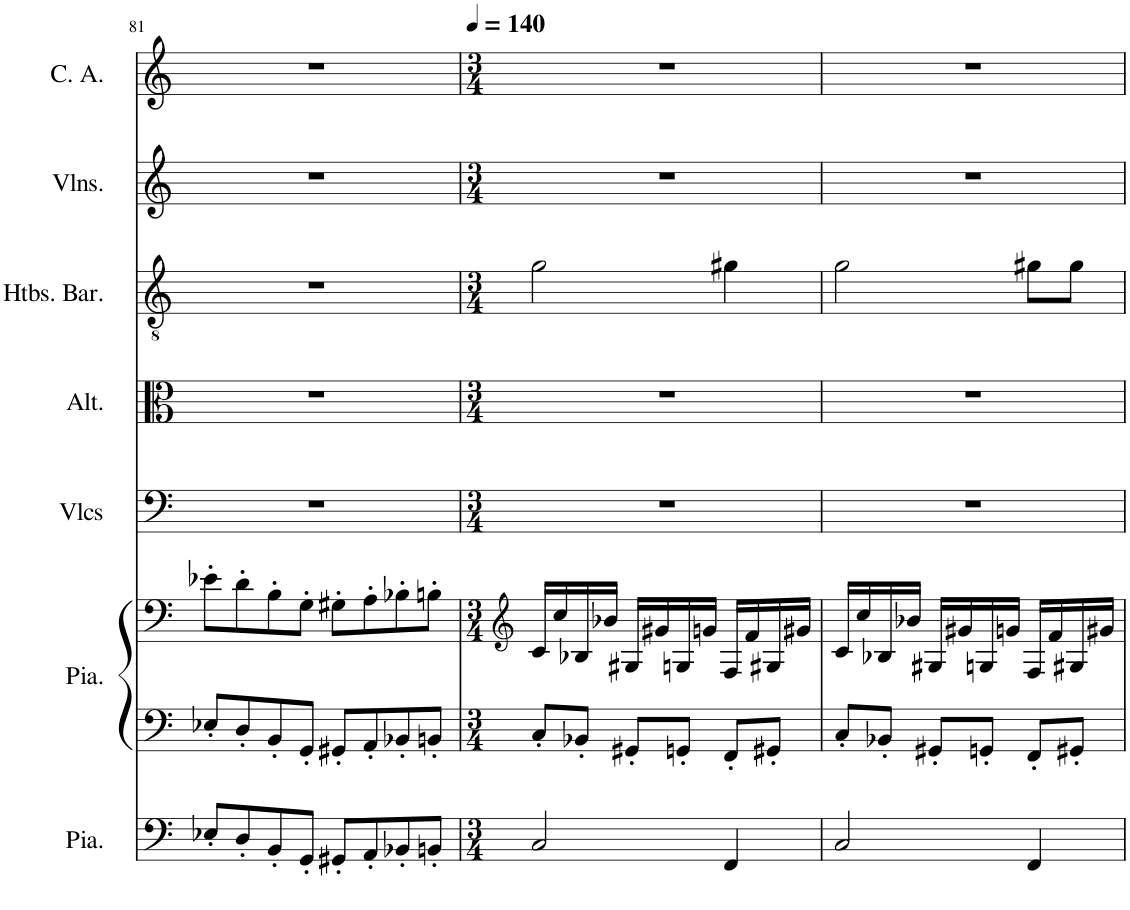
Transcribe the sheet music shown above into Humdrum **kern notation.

**kern	**kern	**kern	**kern	**kern	**kern	**kern	**kern
*part7	*part6	*part6	*part5	*part4	*part3	*part2	*part1
*staff8	*staff7	*staff6	*staff5	*staff4	*staff3	*staff2	*staff1
*I"Piano, Pedals	*I"Piano, Organ	*	*I"Violoncelles, Bass	*I"Altos, Tenor	*I"Hautbois Baryton, Alto	*I"Violons, Soprano	*I"Cor anglais, Baritone solo
*I'Pia.	*I'Pia.	*	*I'Vlcs	*I'Alt.	*I'Htbs. Bar.	*I'Vlns.	*I'C. A.
!!LO:PB:g=z
*clefF4	*clefF4	*clefF4	*clefF4	*clefC3	*clefGv2	*clefG2	*clefG2
*	*	*	*	*	*	*	*Trd4c7
*k[]	*k[]	*k[]	*k[]	*k[]	*k[]	*k[]	*k[]
*M4/4	*M4/4	*M4/4	*M4/4	*M4/4	*M4/4	*M4/4	*M4/4
=81	=81	=81	=81	=81	=81	=81	=81
8E-X'/L	8E-X'/L	8e-X'\L	1r	1r	1r	1r	1r
8D'/	8D'/	8d'\	.	.	.	.	.
8BB'/	8BB'/	8B'\	.	.	.	.	.
8GG'/J	8GG'/J	8G'\J	.	.	.	.	.
8GG#X'/L	8GG#X'/L	8G#X'\L	.	.	.	.	.
8AA'/	8AA'/	8A'\	.	.	.	.	.
8BB-X'/	8BB-X'/	8B-X'\	.	.	.	.	.
8BBn'/J	8BBn'/J	8Bn'\J	.	.	.	.	.
=82	=82	=82	=82	=82	=82	=82	=82
*	*	*clefG2	*	*	*	*	*
*M3/4	*M3/4	*M3/4	*M3/4	*M3/4	*M3/4	*M3/4	*M3/4
*	*	*	*	*	*	*	*MM140
2C/	8C'/L	16c/LL	2.r	2.r	2g\	2.r	2.r
.	.	16cc/	.	.	.	.	.
.	8BB-X'/J	16B-X/	.	.	.	.	.
.	.	16b-X/JJ	.	.	.	.	.
.	8GG#X'/L	16G#X/LL	.	.	.	.	.
.	.	16g#X/	.	.	.	.	.
.	8GGn'/J	16Gn/	.	.	.	.	.
.	.	16gn/JJ	.	.	.	.	.
4FF/	8FF'/L	16F/LL	.	.	4g#X\	.	.
.	.	16f/	.	.	.	.	.
.	8GG#X'/J	16G#X/	.	.	.	.	.
.	.	16g#X/JJ	.	.	.	.	.
=83	=83	=83	=83	=83	=83	=83	=83
2C/	8C'/L	16c/LL	2.r	2.r	2g\	2.r	2.r
.	.	16cc/	.	.	.	.	.
.	8BB-X'/J	16B-X/	.	.	.	.	.
.	.	16b-X/JJ	.	.	.	.	.
.	8GG#X'/L	16G#X/LL	.	.	.	.	.
.	.	16g#X/	.	.	.	.	.
.	8GGn'/J	16Gn/	.	.	.	.	.
.	.	16gn/JJ	.	.	.	.	.
4FF/	8FF'/L	16F/LL	.	.	8g#X\L	.	.
.	.	16f/	.	.	.	.	.
.	8GG#X'/J	16G#X/	.	.	8g#\J	.	.
.	.	16g#X/JJ	.	.	.	.	.
=	=	=	=	=	=	=	=
*-	*-	*-	*-	*-	*-	*-	*-
